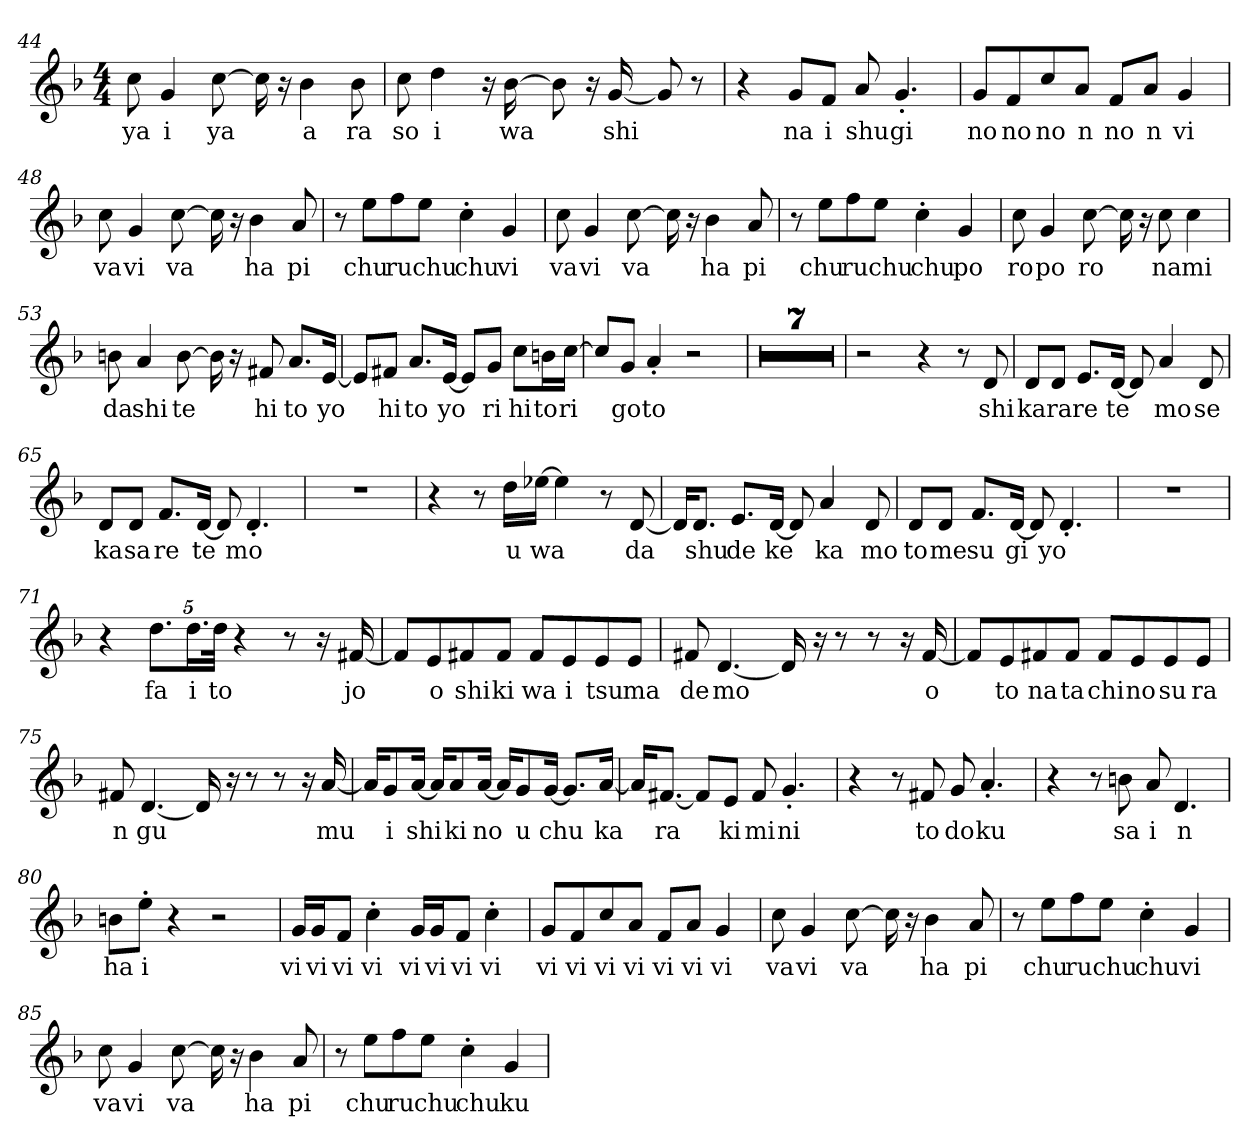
**kern	**text
*part1	*part1
*staff1	*staff1
*clefG2	*
*k[b-]	*
*M4/4	*
=44	=44
8cc	ya
4g	i
[8cc	ya
16cc]	.
16r	.
4b-	a
8b-	ra
=45	=45
8cc	so
4dd	i
16r	.
[16b-	wa
8b-]	.
16r	.
[16g	shi
8g]	.
8r	.
=46	=46
4r	.
8gL	na
8fJ	i
8a	shu
4.g'	gi
=47	=47
8gL	no
8f	no
8cc	no
8aJ	n
8fL	no
8aJ	n
4g	vi
=48	=48
8cc	va
4g	vi
[8cc	va
16cc]	.
16r	.
4b-	ha
8a	pi
=49	=49
8r	.
8eeL	chu
8ff	ru
8eeJ	chu
4cc'	chu
4g	vi
=50	=50
8cc	va
4g	vi
[8cc	va
16cc]	.
16r	.
4b-	ha
8a	pi
=51	=51
8r	.
8eeL	chu
8ff	ru
8eeJ	chu
4cc'	chu
4g	po
=52	=52
8cc	ro
4g	po
[8cc	ro
16cc]	.
16r	.
8cc	na
4cc	mi
=53	=53
8bn	da
4a	shi
[8b	te
16b]	.
16r	.
8f#X	hi
8.aL	to
[16eJk	yo
=54	=54
8eL]	.
8f#XJ	hi
8.aL	to
[16eJk	yo
8eL]	.
8gJ	ri
8ccL	hi
16bnL	to
[16ccJJ	ri
=55	=55
8ccL]	.
8gJ	go
4a'	to
2r	.
=56	=56
1r	.
=57	=57
1r	.
=58	=58
1r	.
=59	=59
1r	.
=60	=60
1r	.
=61	=61
1r	.
=62	=62
1r	.
=63	=63
2r	.
4r	.
8r	.
8d	shi
=64	=64
8dL	ka
8dJ	ra
8.eL	re
[16dJk	te
8d]	.
4a	mo
8d	se
=65	=65
8dL	ka
8dJ	sa
8.fL	re
[16dJk	te
8d]	.
4.d'	mo
=66	=66
1r	.
=67	=67
4r	.
8r	.
16ddLL	u
[16ee-XJJ	wa
4ee-]	.
8r	.
[8d	da
=68	=68
16dKL]	.
8.dJ	shu
8.eL	de
[16dJk	ke
8d]	.
4a	ka
8d	mo
=69	=69
8dL	to
8dJ	me
8.fL	su
[16dJk	gi
8d]	.
4.d'	yo
=70	=70
1r	.
=71	=71
4r	.
10.ddL	fa
20.ddL	i
40ddJJk	to
4r	.
8r	.
16r	.
[16f#X	jo
=72	=72
8f#L]	.
8e	o
8f#X	shi
8f#J	ki
8f#L	wa
8e	i
8e	tsu
8eJ	ma
=73	=73
8f#X	de
[4.d	mo
16d]	.
16r	.
8r	.
8r	.
16r	.
[16f#	o
=74	=74
8f#L]	.
8e	to
8f#X	na
8f#J	ta
8f#L	chi
8e	no
8e	su
8eJ	ra
=75	=75
8f#X	n
[4.d	gu
16d]	.
16r	.
8r	.
8r	.
16r	.
[16a	mu
=76	=76
16aKL]	.
8g	i
[16aJk	shi
16aKL]	.
8a	ki
[16aJk	no
16aKL]	.
8g	u
[16gJk	chu
8.gL]	.
[16aJk	ka
=77	=77
16aKL]	.
[8.f#XJ	ra
8f#L]	.
8eJ	ki
8f#	mi
4.g'	ni
=78	=78
4r	.
8r	.
8f#X	to
8g	do
4.a'	ku
=79	=79
4r	.
8r	.
8bn	sa
8a	i
4.d	n
=80	=80
8bnL	ha
8ee'J	i
4r	.
2r	.
=81	=81
16gLL	vi
16gJ	vi
8fJ	vi
4cc'	vi
16gLL	vi
16gJ	vi
8fJ	vi
4cc'	vi
=82	=82
8gL	vi
8f	vi
8cc	vi
8aJ	vi
8fL	vi
8aJ	vi
4g	vi
=83	=83
8cc	va
4g	vi
[8cc	va
16cc]	.
16r	.
4b-	ha
8a	pi
=84	=84
8r	.
8eeL	chu
8ff	ru
8eeJ	chu
4cc'	chu
4g	vi
=85	=85
8cc	va
4g	vi
[8cc	va
16cc]	.
16r	.
4b-	ha
8a	pi
=86	=86
8r	.
8eeL	chu
8ff	ru
8eeJ	chu
4cc'	chu
4g	ku
=	=
*-	*-
